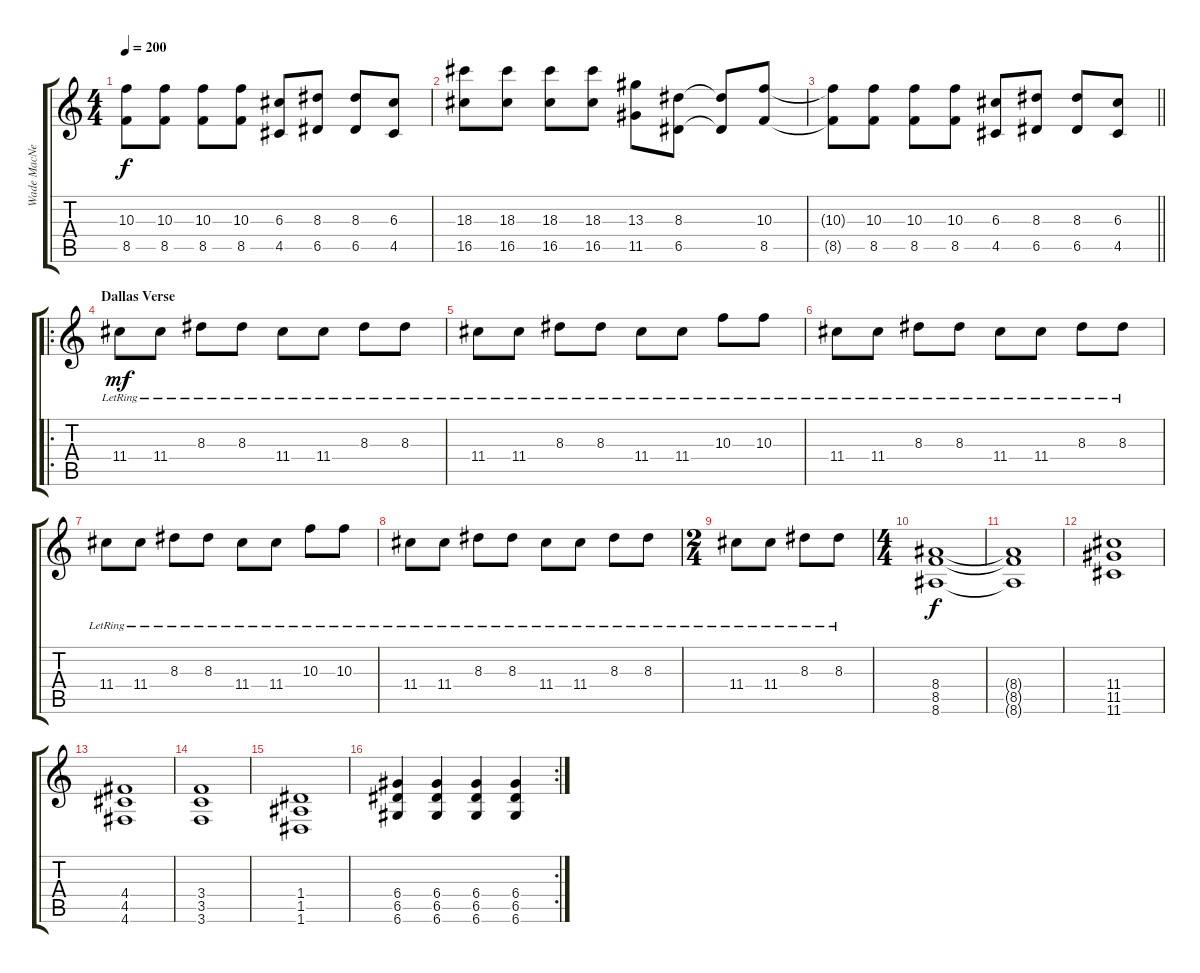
\track ("Wade MacNeil" "Wade MacNe") {instrument distortionguitar}
\staff {score tabs}
\tuning (E4 B3 G3 D3 A2 D2) {hide}
\ts (4 4)
\tempo 200
\clef g2
\ks c
(10.3{t} 8.5{t}).8{dy f} (10.3 8.5).8 (10.3 8.5).8 (10.3 8.5).8 (6.3 4.5).8 (8.3 6.5).8 (8.3 6.5).8 (6.3 4.5).8 |
(18.3 16.5).8 (18.3 16.5).8 (18.3 16.5).8 (18.3 16.5).8 (13.3 11.5).8 (8.3 6.5).8 (8.3{t} 6.5{t}).8 (10.3 8.5).8 |
\barLineRight lightlight
(10.3{t} 8.5{t}).8 (10.3 8.5).8 (10.3 8.5).8 (10.3 8.5).8 (6.3 4.5).8 (8.3 6.5).8 (8.3 6.5).8 (6.3 4.5).8 |
\ro
\section ("" "Dallas Verse")
11.4{lr}.8{dy mf} 11.4{lr}.8 8.3{lr}.8 8.3{lr}.8 11.4{lr}.8 11.4{lr}.8 8.3{lr}.8 8.3{lr}.8 |
11.4{lr}.8 11.4{lr}.8 8.3{lr}.8 8.3{lr}.8 11.4{lr}.8 11.4{lr}.8 10.3{lr}.8 10.3{lr}.8 |
11.4{lr}.8 11.4{lr}.8 8.3{lr}.8 8.3{lr}.8 11.4{lr}.8 11.4{lr}.8 8.3{lr}.8 8.3{lr}.8 |
11.4{lr}.8 11.4{lr}.8 8.3{lr}.8 8.3{lr}.8 11.4{lr}.8 11.4{lr}.8 10.3{lr}.8 10.3{lr}.8 |
11.4{lr}.8 11.4{lr}.8 8.3{lr}.8 8.3{lr}.8 11.4{lr}.8 11.4{lr}.8 8.3{lr}.8 8.3{lr}.8 |
\ts (2 4)
11.4{lr}.8 11.4{lr}.8 8.3{lr}.8 8.3{lr}.8 |
\ts (4 4)
(8.4 8.5 8.6).1{dy f} |
(8.4{t} 8.5{t} 8.6{t}).1 |
(11.4 11.5 11.6).1 |
(4.4 4.5 4.6).1 |
(3.4 3.5 3.6).1 |
(1.4 1.5 1.6).1 |
\rc 2
(6.4 6.5 6.6).4 (6.4 6.5 6.6).4 (6.4 6.5 6.6).4 (6.4 6.5 6.6).4
